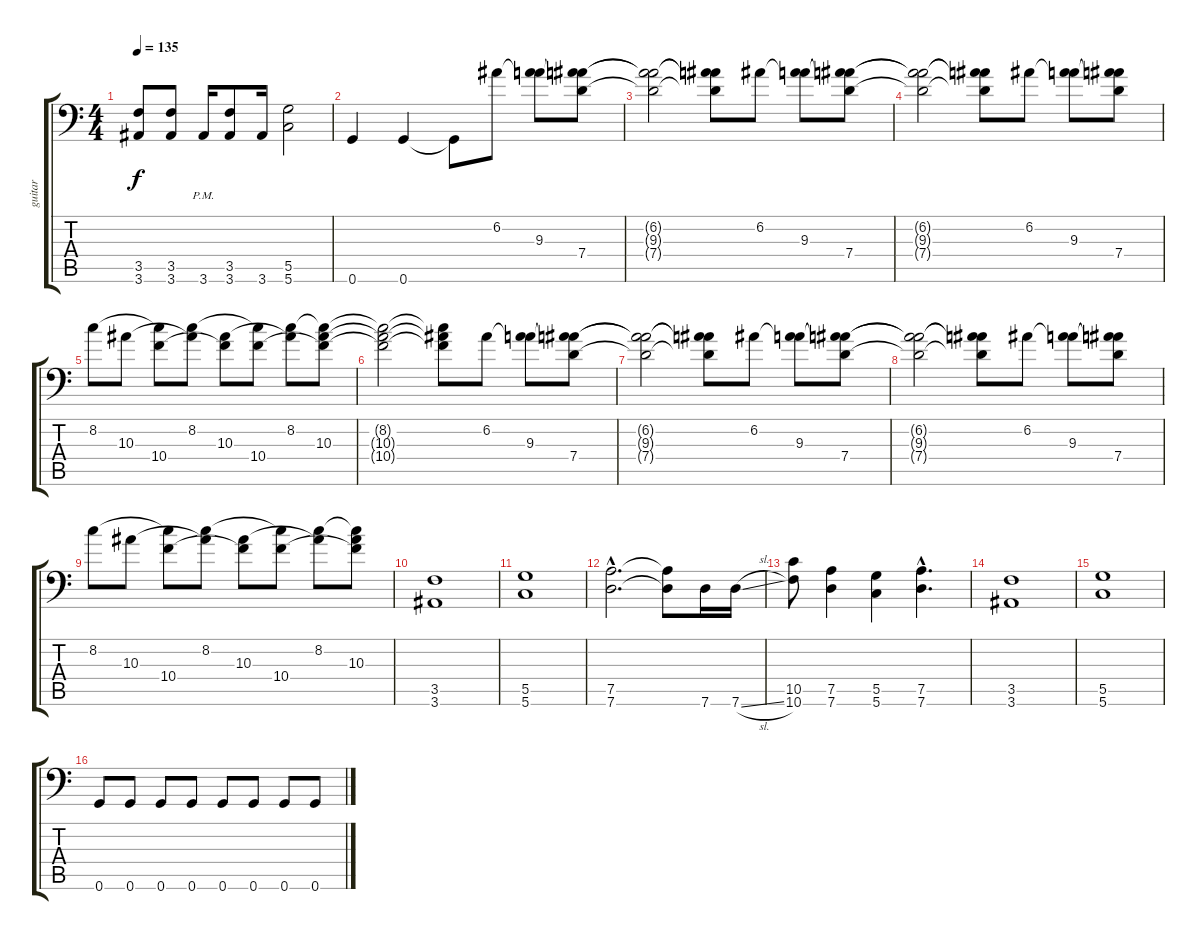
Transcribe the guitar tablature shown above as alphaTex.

\track ("guitar" "guitar") {instrument overdrivenguitar}
\staff {score tabs}
\tuning (A3 E3 C3 G2 D2 G1) {hide}
\ts (4 4)
\tempo 135
\clef f4
\ks c
(3.5 3.6).8{dy f} (3.5 3.6).8 3.6{pm}.16 (3.5 3.6).8 3.6.16 (5.5 5.6).2 |
0.6.4 0.6.4 0.6{t}.8 6.2.8 (6.2{t} 9.3).8 (6.2{t} 9.3{t} 7.4).8 |
(6.2{t} 9.3{t} 7.4{t}).2 (6.2{t} 9.3{t} 7.4{t}).8 6.2.8 (6.2{t} 9.3).8 (6.2{t} 9.3{t} 7.4).8 |
(6.2{t} 9.3{t} 7.4{t}).2 (6.2{t} 9.3{t} 7.4{t}).8 6.2.8 (6.2{t} 9.3).8 (6.2{t} 9.3{t} 7.4).8 |
8.2.8 10.3.8 (8.2{t} 10.4).8 (8.2 10.3{t}).8 (10.3 10.4{t}).8 (8.2{t} 10.4).8 (8.2 10.3{t}).8 (8.2{t} 10.3 10.4{t}).8 |
(8.2{t} 10.3{t} 10.4{t}).2 (8.2{t} 10.3{t} 10.4{t}).8 6.2.8 (6.2{t} 9.3).8 (6.2{t} 9.3{t} 7.4).8 |
(6.2{t} 9.3{t} 7.4{t}).2 (6.2{t} 9.3{t} 7.4{t}).8 6.2.8 (6.2{t} 9.3).8 (6.2{t} 9.3{t} 7.4).8 |
(6.2{t} 9.3{t} 7.4{t}).2 (6.2{t} 9.3{t} 7.4{t}).8 6.2.8 (6.2{t} 9.3).8 (6.2{t} 9.3{t} 7.4).8 |
8.2.8 10.3.8 (8.2{t} 10.4).8 (8.2 10.3{t}).8 (10.3 10.4{t}).8 (8.2{t} 10.4).8 (8.2 10.3{t}).8 (8.2{t} 10.3 10.4{t}).8 |
(3.5 3.6).1 |
(5.5 5.6).1 |
(7.5{hac} 7.6{hac}).2{d} (7.5{t} 7.6{t}).8 7.6.16 7.6{sl}.16 |
(10.5 10.6).8 (7.5 7.6).4 (5.5 5.6).4 (7.5{hac} 7.6{hac}).4{d} |
(3.5 3.6).1 |
(5.5 5.6).1 |
0.6.8 0.6.8 0.6.8 0.6.8 0.6.8 0.6.8 0.6.8 0.6.8
